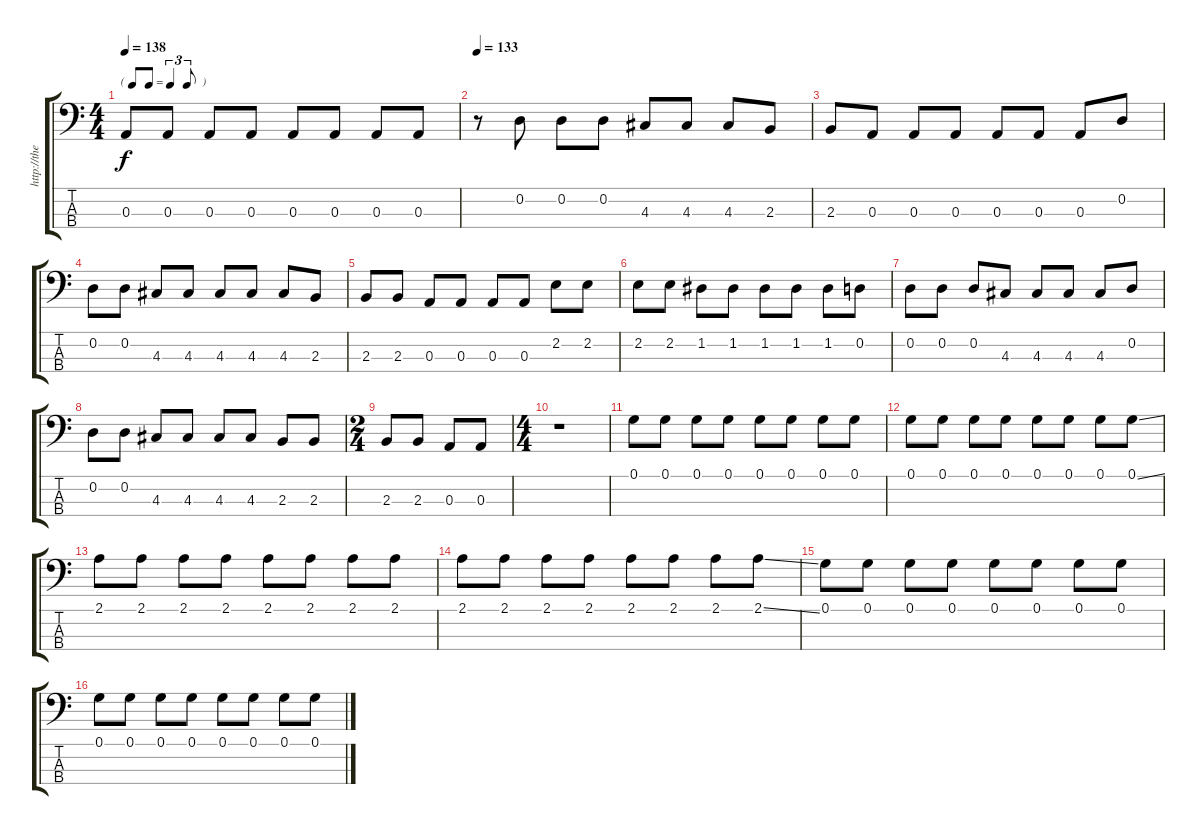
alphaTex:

\track ("http://the-midi-universe." "http://the") {instrument electricbassfinger}
\staff {score tabs}
\tuning (G2 D2 A1 E1) {hide}
\ts (4 4)
\tf triplet8th
\tempo 138
\clef f4
\ks c
0.3.8{dy f} 0.3.8 0.3.8 0.3.8 0.3.8 0.3.8 0.3.8 0.3.8 |
\tempo 133
r.8 0.2.8 0.2.8 0.2.8 4.3.8 4.3.8 4.3.8 2.3.8 |
2.3.8 0.3.8 0.3.8 0.3.8 0.3.8 0.3.8 0.3.8 0.2.8 |
0.2.8 0.2.8 4.3.8 4.3.8 4.3.8 4.3.8 4.3.8 2.3.8 |
2.3.8 2.3.8 0.3.8 0.3.8 0.3.8 0.3.8 2.2.8 2.2.8 |
2.2.8 2.2.8 1.2.8 1.2.8 1.2.8 1.2.8 1.2.8 0.2.8 |
0.2.8 0.2.8 0.2.8 4.3.8 4.3.8 4.3.8 4.3.8 0.2.8 |
0.2.8 0.2.8 4.3.8 4.3.8 4.3.8 4.3.8 2.3.8 2.3.8 |
\ts (2 4)
2.3.8 2.3.8 0.3.8 0.3.8 |
\ts (4 4)
r.1 |
0.1.8 0.1.8 0.1.8 0.1.8 0.1.8 0.1.8 0.1.8 0.1.8 |
0.1.8 0.1.8 0.1.8 0.1.8 0.1.8 0.1.8 0.1.8 0.1{ss}.8 |
2.1.8 2.1.8 2.1.8 2.1.8 2.1.8 2.1.8 2.1.8 2.1.8 |
2.1.8 2.1.8 2.1.8 2.1.8 2.1.8 2.1.8 2.1.8 2.1{ss}.8 |
0.1.8 0.1.8 0.1.8 0.1.8 0.1.8 0.1.8 0.1.8 0.1.8 |
0.1.8 0.1.8 0.1.8 0.1.8 0.1.8 0.1.8 0.1.8 0.1{ss}.8
